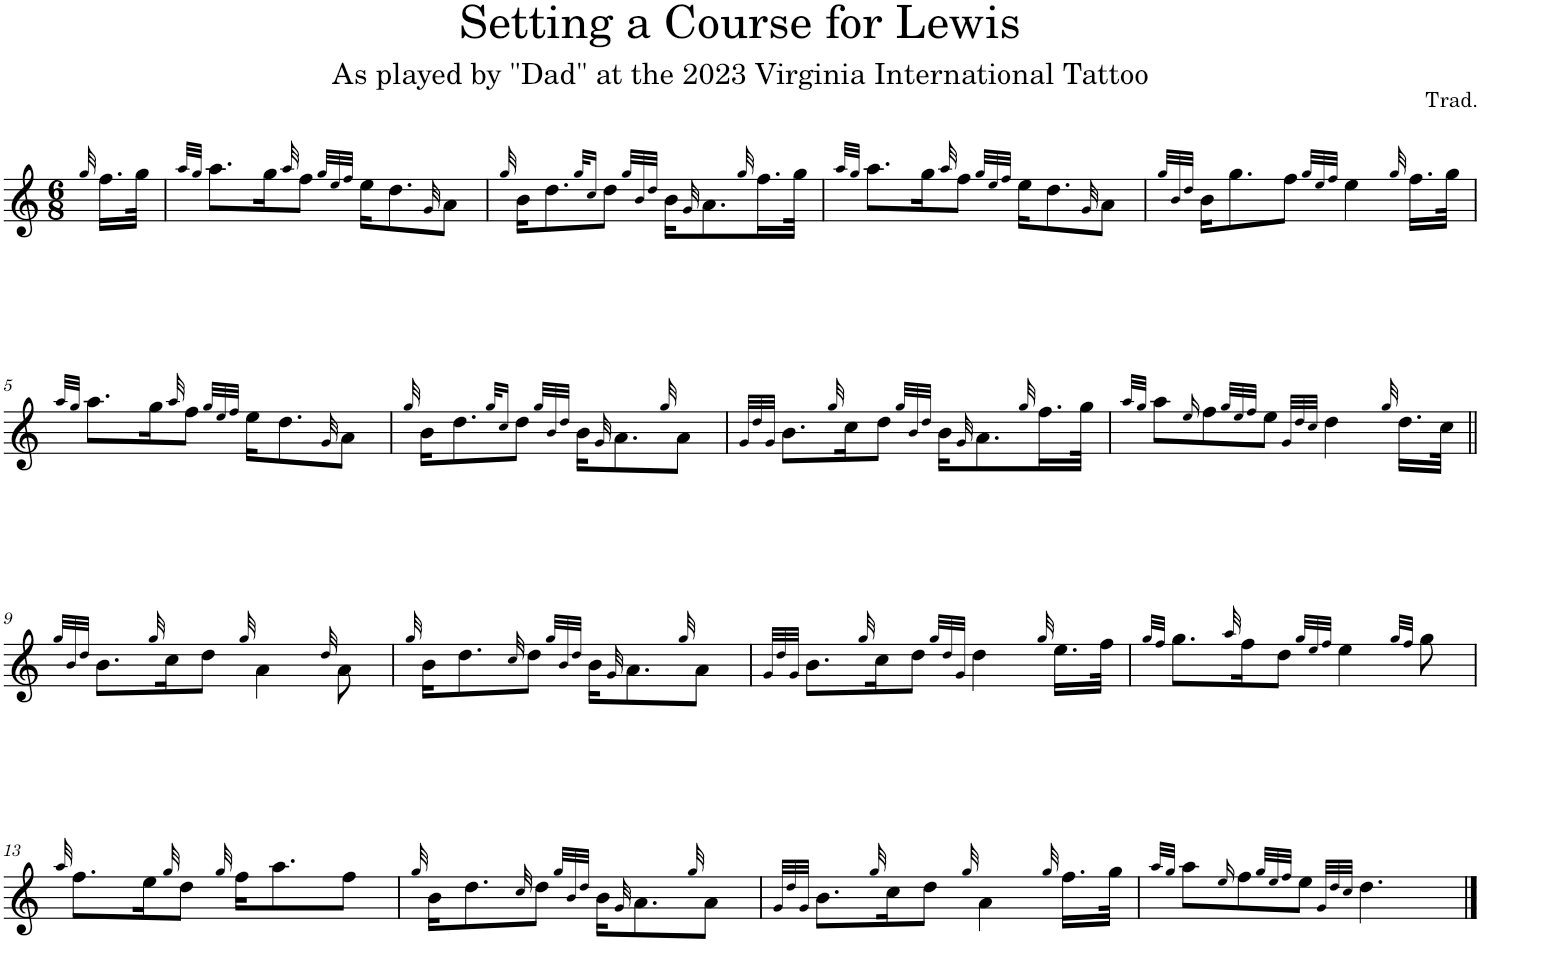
**kern
*part1
*staff1
*I"Oboe
*I'Ob.
*clefG2
*k[]
*M6/8
=
32qgg/
16.ff\LL
32gg\JJk
=1
32qaa/LLL
32qgg/JJJ
8.aa\L
16gg\K
32qaa/
8ff\J
32qgg/LLL
32qee/
32qff/JJJ
16ee\KL
8.dd\
32qg/
8a\J
=2
32qgg/
16b\KL
8.dd\
32qgg/KLL
16qcc/JJ
8dd\J
32qgg/LLL
32qb/
32qdd/JJJ
16b\KL
32qg/
8.a\
32qgg/
16.ff\L
32gg\JJk
=3
32qaa/LLL
32qgg/JJJ
8.aa\L
16gg\K
32qaa/
8ff\J
32qgg/LLL
32qee/
32qff/JJJ
16ee\KL
8.dd\
32qg/
8a\J
=4
32qgg/LLL
32qb/
32qdd/JJJ
16b\KL
8.gg\
8ff\J
32qgg/LLL
32qee/
32qff/JJJ
4ee\
32qgg/
16.ff\LL
32gg\JJk
!!LO:LB:g=z
=5
32qaa/LLL
32qgg/JJJ
8.aa\L
16gg\K
32qaa/
8ff\J
32qgg/LLL
32qee/
32qff/JJJ
16ee\KL
8.dd\
32qg/
8a\J
=6
32qgg/
16b\KL
8.dd\
32qgg/KLL
16qcc/JJ
8dd\J
32qgg/LLL
32qb/
32qdd/JJJ
16b\KL
32qg/
8.a\
32qgg/
8a\J
=7
32qg/LLL
32qdd/
32qg/JJJ
8.b\L
32qgg/
16cc\K
8dd\J
32qgg/LLL
32qb/
32qdd/JJJ
16b\KL
32qg/
8.a\
32qgg/
16.ff\L
32gg\JJk
=8
32qaa/LLL
32qgg/JJJ
8aa\L
16qee/
8ff\
32qgg/LLL
32qee/
32qff/JJJ
8ee\J
32qg/LLL
32qdd/
32qcc/JJJ
4dd\
32qgg/
16.dd\LL
32cc\JJk
!!LO:LB:g=z
=9||
32qgg/LLL
32qb/
32qdd/JJJ
8.b\L
32qgg/
16cc\K
8dd\J
32qgg/
4a\
32qdd/
8a\
=10
32qgg/
16b\KL
8.dd\
32qcc/
8dd\J
32qgg/LLL
32qb/
32qdd/JJJ
16b\KL
32qg/
8.a\
32qgg/
8a\J
=11
32qg/LLL
32qdd/
32qg/JJJ
8.b\L
32qgg/
16cc\K
8dd\J
32qgg/LLL
32qdd/
32qg/JJJ
4dd\
32qgg/
16.ee\LL
32ff\JJk
=12
32qgg/LLL
32qff/JJJ
8.gg\L
32qaa/
16ff\K
8dd\J
32qgg/LLL
32qee/
32qff/JJJ
4ee\
32qgg/LLL
32qff/JJJ
8gg\
!!LO:LB:g=z
=13
32qaa/
8.ff\L
16ee\K
32qgg/
8dd\J
32qgg/
16ff\KL
8.aa\
8ff\J
=14
32qgg/
16b\KL
8.dd\
32qcc/
8dd\J
32qgg/LLL
32qb/
32qdd/JJJ
16b\KL
32qg/
8.a\
32qgg/
8a\J
=15
32qg/LLL
32qdd/
32qg/JJJ
8.b\L
32qgg/
16cc\K
8dd\J
32qgg/
4a\
32qgg/
16.ff\LL
32gg\JJk
=16
32qaa/LLL
32qgg/JJJ
8aa\L
16qee/
8ff\
32qgg/LLL
32qee/
32qff/JJJ
8ee\J
32qg/LLL
32qdd/
32qcc/JJJ
4.dd\
==
*-
